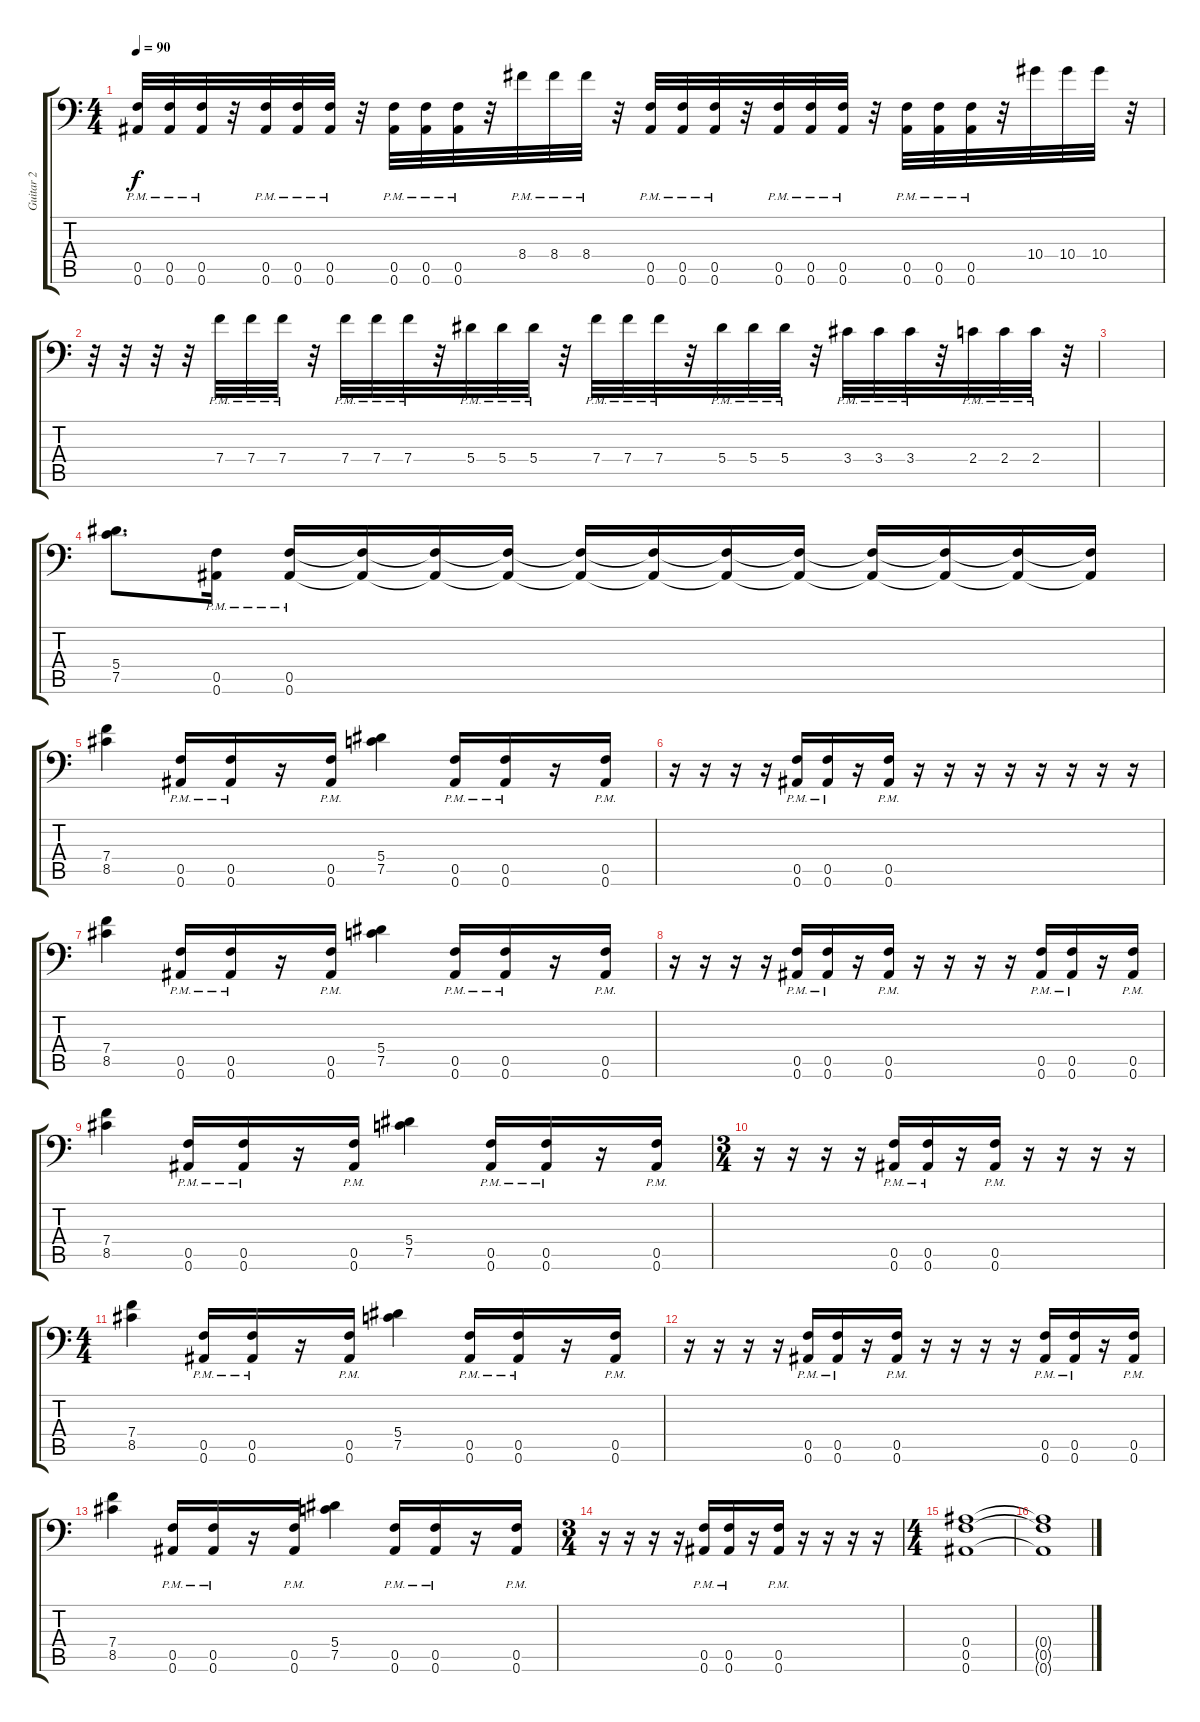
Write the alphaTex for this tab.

\track ("Guitar 2" "Guitar 2") {instrument distortionguitar}
\staff {score tabs}
\tuning (C4 G3 Eb3 Bb2 F2 Bb1) {hide}
\ts (4 4)
\tempo 90
\clef f4
\ks c
(0.5{pm} 0.6{pm}).32{dy f} (0.5{pm} 0.6{pm}).32 (0.5{pm} 0.6{pm}).32 r.32 (0.5{pm} 0.6{pm}).32 (0.5{pm} 0.6{pm}).32 (0.5{pm} 0.6{pm}).32 r.32 (0.5{pm} 0.6{pm}).32 (0.5{pm} 0.6{pm}).32 (0.5{pm} 0.6{pm}).32 r.32 8.4{pm}.32 8.4{pm}.32 8.4{pm}.32 r.32 (0.5{pm} 0.6{pm}).32 (0.5{pm} 0.6{pm}).32 (0.5{pm} 0.6{pm}).32 r.32 (0.5{pm} 0.6{pm}).32 (0.5{pm} 0.6{pm}).32 (0.5{pm} 0.6{pm}).32 r.32 (0.5{pm} 0.6{pm}).32 (0.5{pm} 0.6{pm}).32 (0.5{pm} 0.6{pm}).32 r.32 10.4.32 10.4.32 10.4.32 r.32 |
r.32 r.32 r.32 r.32 7.4{pm}.32 7.4{pm}.32 7.4{pm}.32 r.32 7.4{pm}.32 7.4{pm}.32 7.4{pm}.32 r.32 5.4{pm}.32 5.4{pm}.32 5.4{pm}.32 r.32 7.4{pm}.32 7.4{pm}.32 7.4{pm}.32 r.32 5.4{pm}.32 5.4{pm}.32 5.4{pm}.32 r.32 3.4{pm}.32 3.4{pm}.32 3.4{pm}.32 r.32 2.4{pm}.32 2.4{pm}.32 2.4{pm}.32 r.32 |
|
(5.4 7.5).8{d} (0.5{pm} 0.6{pm}).16 (0.5{pm} 0.6{pm}).16 (0.5{t} 0.6{t}).16 (0.5{t} 0.6{t}).16 (0.5{t} 0.6{t}).16 (0.5{t} 0.6{t}).16 (0.5{t} 0.6{t}).16 (0.5{t} 0.6{t}).16 (0.5{t} 0.6{t}).16 (0.5{t} 0.6{t}).16 (0.5{t} 0.6{t}).16 (0.5{t} 0.6{t}).16 (0.5{t} 0.6{t}).16 |
(7.4 8.5).4 (0.5{pm} 0.6{pm}).16 (0.5{pm} 0.6{pm}).16 r.16 (0.5{pm} 0.6{pm}).16 (5.4 7.5).4 (0.5{pm} 0.6{pm}).16 (0.5{pm} 0.6{pm}).16 r.16 (0.5{pm} 0.6{pm}).16 |
r.16 r.16 r.16 r.16 (0.5{pm} 0.6{pm}).16 (0.5{pm} 0.6{pm}).16 r.16 (0.5{pm} 0.6{pm}).16 r.16 r.16 r.16 r.16 r.16 r.16 r.16 r.16 |
(7.4 8.5).4 (0.5{pm} 0.6{pm}).16 (0.5{pm} 0.6{pm}).16 r.16 (0.5{pm} 0.6{pm}).16 (5.4 7.5).4 (0.5{pm} 0.6{pm}).16 (0.5{pm} 0.6{pm}).16 r.16 (0.5{pm} 0.6{pm}).16 |
r.16 r.16 r.16 r.16 (0.5{pm} 0.6{pm}).16 (0.5{pm} 0.6{pm}).16 r.16 (0.5{pm} 0.6{pm}).16 r.16 r.16 r.16 r.16 (0.5{pm} 0.6{pm}).16 (0.5{pm} 0.6{pm}).16 r.16 (0.5{pm} 0.6{pm}).16 |
(7.4 8.5).4 (0.5{pm} 0.6{pm}).16 (0.5{pm} 0.6{pm}).16 r.16 (0.5{pm} 0.6{pm}).16 (5.4 7.5).4 (0.5{pm} 0.6{pm}).16 (0.5{pm} 0.6{pm}).16 r.16 (0.5{pm} 0.6{pm}).16 |
\ts (3 4)
r.16 r.16 r.16 r.16 (0.5{pm} 0.6{pm}).16 (0.5{pm} 0.6{pm}).16 r.16 (0.5{pm} 0.6{pm}).16 r.16 r.16 r.16 r.16 |
\ts (4 4)
(7.4 8.5).4 (0.5{pm} 0.6{pm}).16 (0.5{pm} 0.6{pm}).16 r.16 (0.5{pm} 0.6{pm}).16 (5.4 7.5).4 (0.5{pm} 0.6{pm}).16 (0.5{pm} 0.6{pm}).16 r.16 (0.5{pm} 0.6{pm}).16 |
r.16 r.16 r.16 r.16 (0.5{pm} 0.6{pm}).16 (0.5{pm} 0.6{pm}).16 r.16 (0.5{pm} 0.6{pm}).16 r.16 r.16 r.16 r.16 (0.5{pm} 0.6{pm}).16 (0.5{pm} 0.6{pm}).16 r.16 (0.5{pm} 0.6{pm}).16 |
(7.4 8.5).4 (0.5{pm} 0.6{pm}).16 (0.5{pm} 0.6{pm}).16 r.16 (0.5{pm} 0.6{pm}).16 (5.4 7.5).4 (0.5{pm} 0.6{pm}).16 (0.5{pm} 0.6{pm}).16 r.16 (0.5{pm} 0.6{pm}).16 |
\ts (3 4)
r.16 r.16 r.16 r.16 (0.5{pm} 0.6{pm}).16 (0.5{pm} 0.6{pm}).16 r.16 (0.5{pm} 0.6{pm}).16 r.16 r.16 r.16 r.16 |
\ts (4 4)
(0.4 0.5 0.6).1 |
(0.4{t} 0.5{t} 0.6{t}).1
